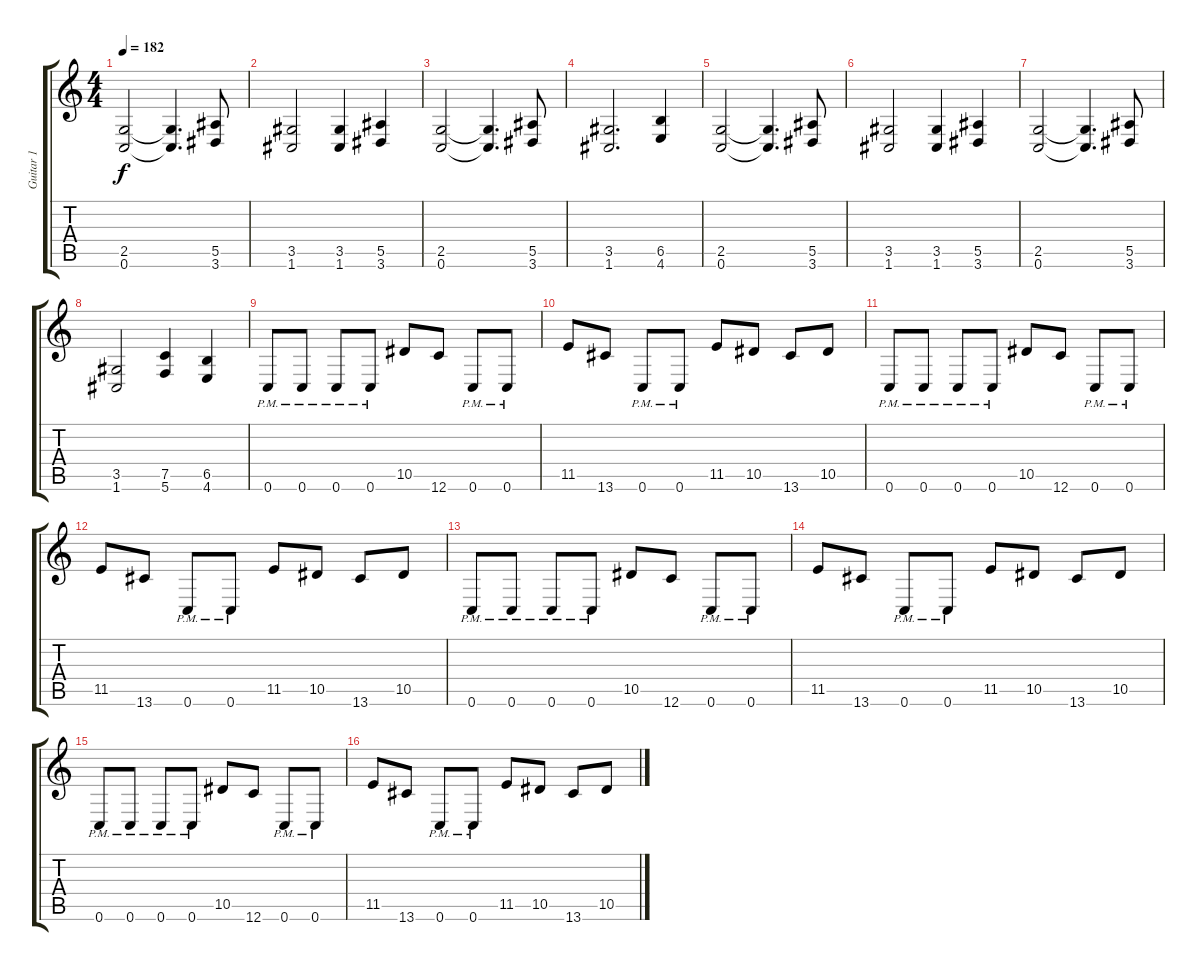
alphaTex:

\track ("Guitar 1" "Guitar 1") {instrument distortionguitar}
\staff {score tabs}
\tuning (C4 G3 Eb3 Bb2 F2 C2) {hide}
\ts (4 4)
\tempo 182
\clef g2
\ks c
(2.5 0.6).2{dy f} (2.5{t} 0.6{t}).4{d} (5.5 3.6).8 |
(3.5 1.6).2 (3.5 1.6).4 (5.5 3.6).4 |
(2.5 0.6).2 (2.5{t} 0.6{t}).4{d} (5.5 3.6).8 |
(3.5 1.6).2{d} (6.5 4.6).4 |
(2.5 0.6).2 (2.5{t} 0.6{t}).4{d} (5.5 3.6).8 |
(3.5 1.6).2 (3.5 1.6).4 (5.5 3.6).4 |
(2.5 0.6).2 (2.5{t} 0.6{t}).4{d} (5.5 3.6).8 |
(3.5 1.6).2 (7.5 5.6).4 (6.5 4.6).4 |
0.6{pm}.8 0.6{pm}.8 0.6{pm}.8 0.6{pm}.8 10.5.8 12.6.8 0.6{pm}.8 0.6{pm}.8 |
11.5.8 13.6.8 0.6{pm}.8 0.6{pm}.8 11.5.8 10.5.8 13.6.8 10.5.8 |
0.6{pm}.8 0.6{pm}.8 0.6{pm}.8 0.6{pm}.8 10.5.8 12.6.8 0.6{pm}.8 0.6{pm}.8 |
11.5.8 13.6.8 0.6{pm}.8 0.6{pm}.8 11.5.8 10.5.8 13.6.8 10.5.8 |
0.6{pm}.8 0.6{pm}.8 0.6{pm}.8 0.6{pm}.8 10.5.8 12.6.8 0.6{pm}.8 0.6{pm}.8 |
11.5.8 13.6.8 0.6{pm}.8 0.6{pm}.8 11.5.8 10.5.8 13.6.8 10.5.8 |
0.6{pm}.8 0.6{pm}.8 0.6{pm}.8 0.6{pm}.8 10.5.8 12.6.8 0.6{pm}.8 0.6{pm}.8 |
11.5.8 13.6.8 0.6{pm}.8 0.6{pm}.8 11.5.8 10.5.8 13.6.8 10.5.8
